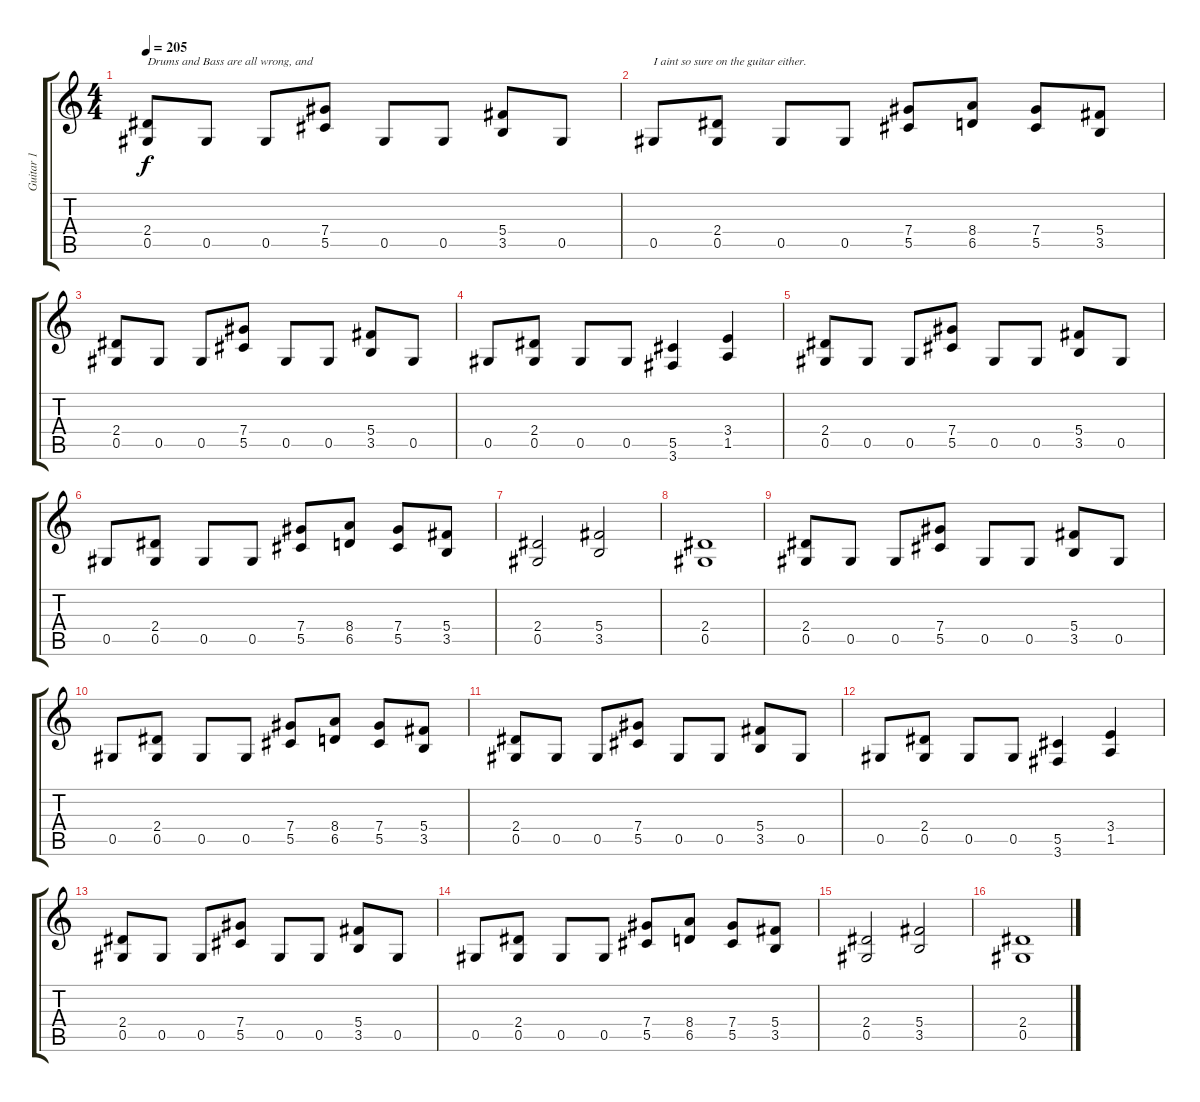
\track ("Guitar 1" "Guitar 1") {instrument distortionguitar}
\staff {score tabs}
\tuning (Eb4 Bb3 Gb3 Db3 Ab2 Eb2) {hide}
\ts (4 4)
\tempo 205
\clef g2
\ks c
(2.4 0.5).8{txt "Drums and Bass are all wrong, and " dy f instrument distortionguitar} 0.5.8 0.5.8 (7.4 5.5).8 0.5.8 0.5.8 (5.4 3.5).8 0.5.8 |
0.5.8{txt "I aint so sure on the guitar either."} (2.4 0.5).8 0.5.8 0.5.8 (7.4 5.5).8 (8.4 6.5).8 (7.4 5.5).8 (5.4 3.5).8 |
(2.4 0.5).8 0.5.8 0.5.8 (7.4 5.5).8 0.5.8 0.5.8 (5.4 3.5).8 0.5.8 |
0.5.8 (2.4 0.5).8 0.5.8 0.5.8 (5.5 3.6).4 (3.4 1.5).4 |
(2.4 0.5).8 0.5.8 0.5.8 (7.4 5.5).8 0.5.8 0.5.8 (5.4 3.5).8 0.5.8 |
0.5.8 (2.4 0.5).8 0.5.8 0.5.8 (7.4 5.5).8 (8.4 6.5).8 (7.4 5.5).8 (5.4 3.5).8 |
(2.4 0.5).2 (5.4 3.5).2 |
(2.4 0.5).1 |
(2.4 0.5).8 0.5.8 0.5.8 (7.4 5.5).8 0.5.8 0.5.8 (5.4 3.5).8 0.5.8 |
0.5.8 (2.4 0.5).8 0.5.8 0.5.8 (7.4 5.5).8 (8.4 6.5).8 (7.4 5.5).8 (5.4 3.5).8 |
(2.4 0.5).8 0.5.8 0.5.8 (7.4 5.5).8 0.5.8 0.5.8 (5.4 3.5).8 0.5.8 |
0.5.8 (2.4 0.5).8 0.5.8 0.5.8 (5.5 3.6).4 (3.4 1.5).4 |
(2.4 0.5).8 0.5.8 0.5.8 (7.4 5.5).8 0.5.8 0.5.8 (5.4 3.5).8 0.5.8 |
0.5.8 (2.4 0.5).8 0.5.8 0.5.8 (7.4 5.5).8 (8.4 6.5).8 (7.4 5.5).8 (5.4 3.5).8 |
(2.4 0.5).2 (5.4 3.5).2 |
(2.4 0.5).1
